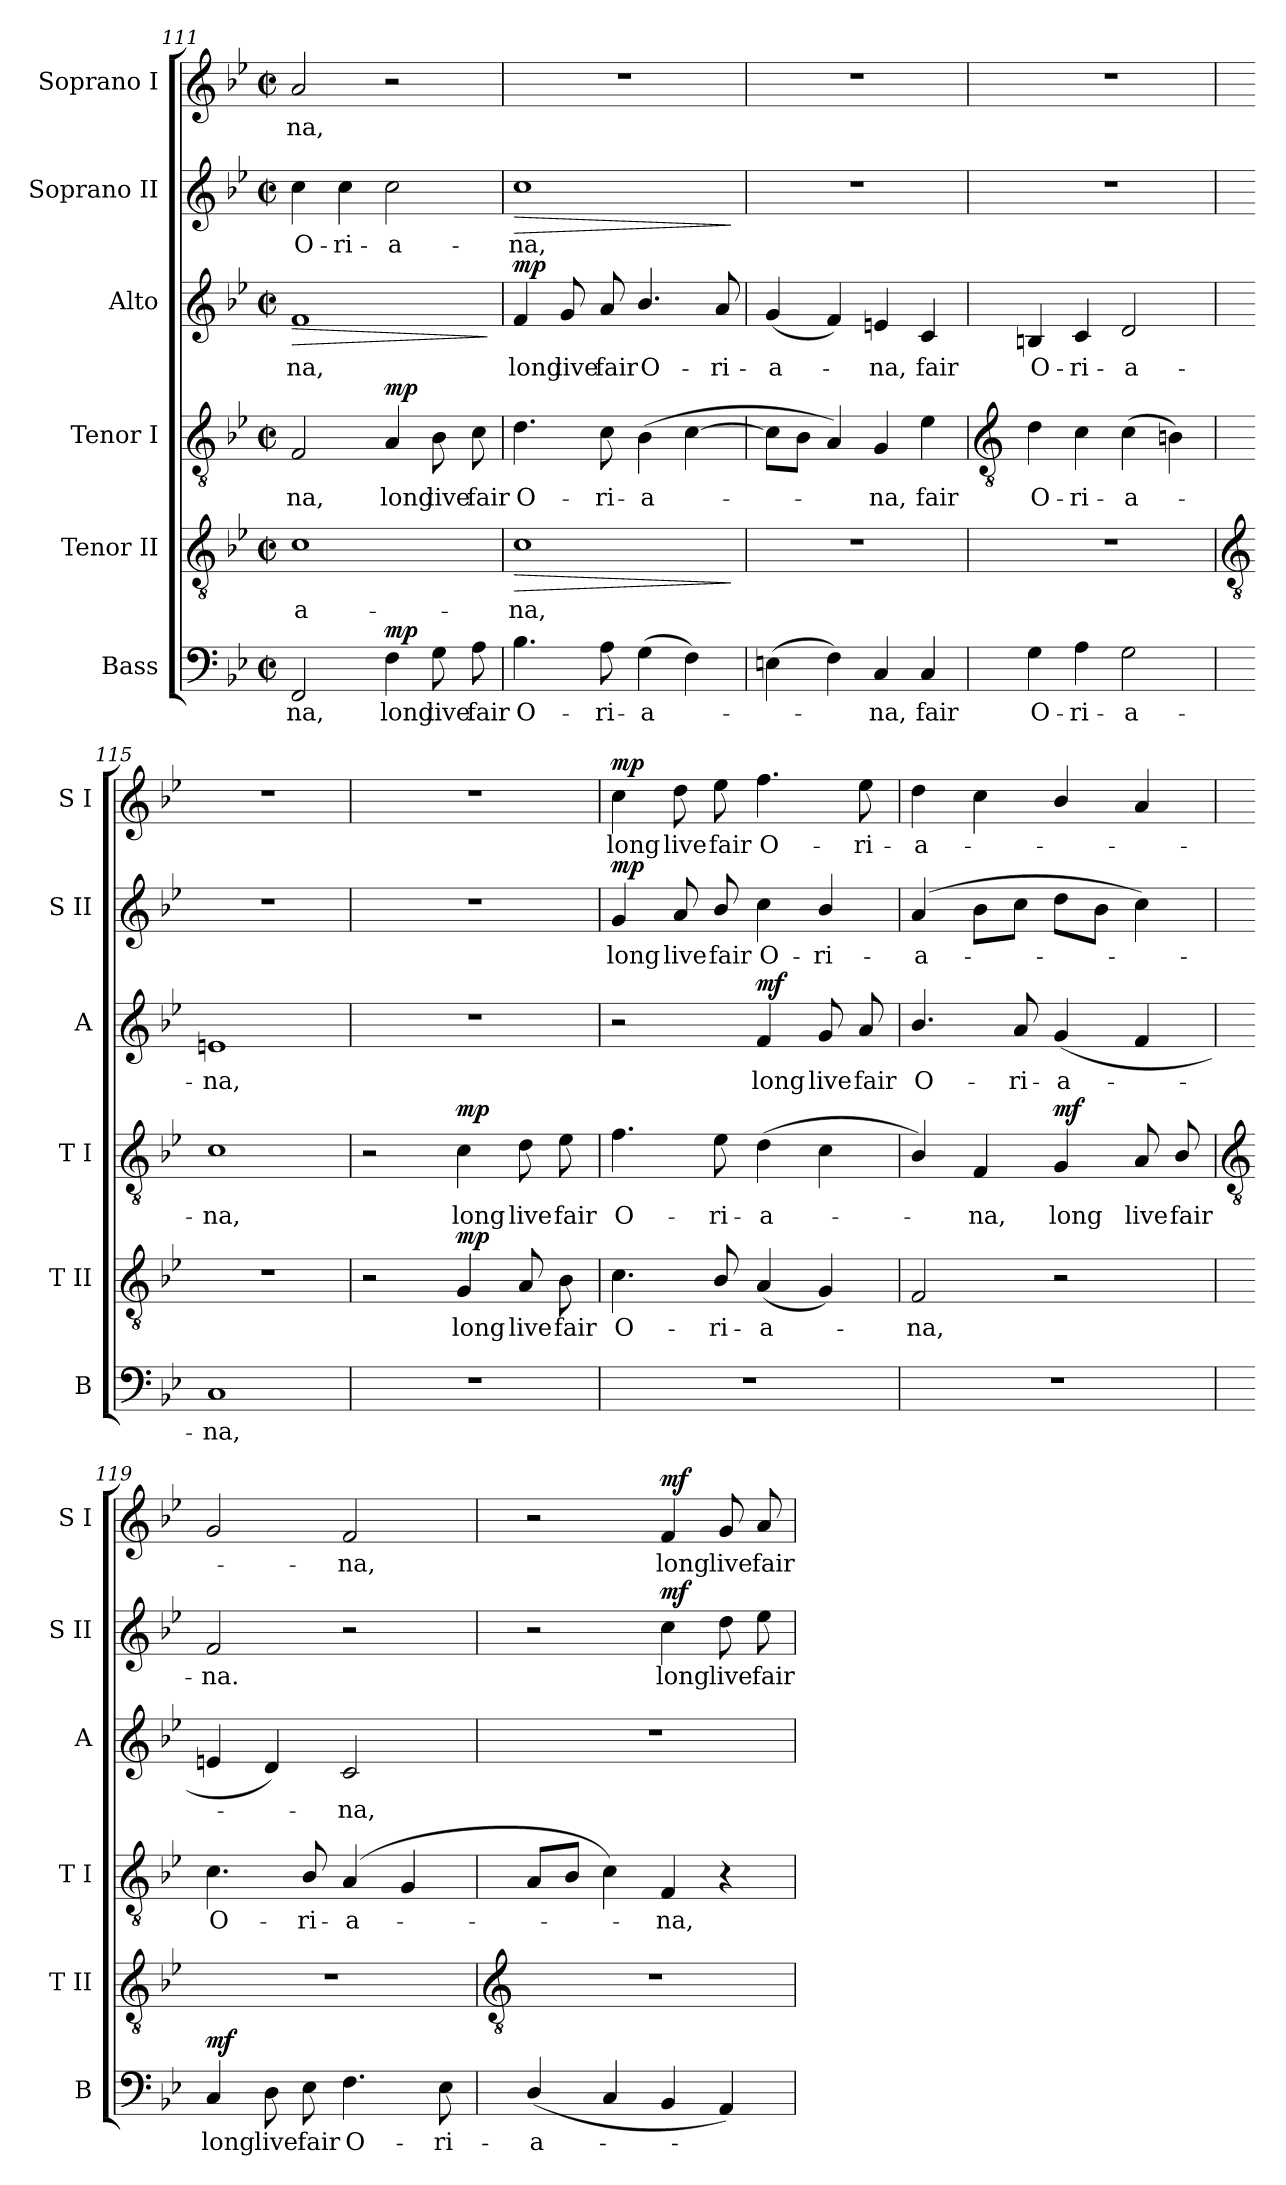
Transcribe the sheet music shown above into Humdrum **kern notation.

**kern	**text	**dynam	**kern	**text	**dynam	**kern	**text	**dynam	**kern	**text	**dynam	**kern	**text	**dynam	**kern	**text	**dynam
*part6	*part6	*part6	*part5	*part5	*part5	*part4	*part4	*part4	*part3	*part3	*part3	*part2	*part2	*part2	*part1	*part1	*part1
*staff6	*staff6	*staff6	*staff5	*staff5	*staff5	*staff4	*staff4	*staff4	*staff3	*staff3	*staff3	*staff2	*staff2	*staff2	*staff1	*staff1	*staff1
*I"Bass	*	*	*I"Tenor II	*	*	*I"Tenor I	*	*	*I"Alto	*	*	*I"Soprano II	*	*	*I"Soprano I	*	*
*I'B	*	*	*I'T II	*	*	*I'T I	*	*	*I'A	*	*	*I'S II	*	*	*I'S I	*	*
*clefF4	*	*	*clefGv2	*	*	*clefGv2	*	*	*clefG2	*	*	*clefG2	*	*	*clefG2	*	*
*k[b-e-]	*	*	*k[b-e-]	*	*	*k[b-e-]	*	*	*k[b-e-]	*	*	*k[b-e-]	*	*	*k[b-e-]	*	*
*B-:	*	*	*B-:	*	*	*B-:	*	*	*B-:	*	*	*B-:	*	*	*B-:	*	*
*M2/2	*	*	*M2/2	*	*	*M2/2	*	*	*M2/2	*	*	*M2/2	*	*	*M2/2	*	*
*met(c|)	*	*	*met(c|)	*	*	*met(c|)	*	*	*met(c|)	*	*	*met(c|)	*	*	*met(c|)	*	*
=111	=111	=111	=111	=111	=111	=111	=111	=111	=111	=111	=111	=111	=111	=111	=111	=111	=111
!	!LO:LY:b	!	!	!LO:LY:b	!	!	!LO:LY:b	!	!	!LO:LY:b	!LO:HP:b	!	!LO:LY:b	!	!	!LO:LY:b	!
2FF	na,	.	1c	-a-	.	2F	-na,	.	1f	na,	>	4cc	O-	.	2a	-na,	.
!	!	!	!	!	!	!	!	!	!	!	!	!	!LO:LY:b	!	!	!	!
.	.	.	.	.	.	.	.	.	.	.	.	4cc	-ri-	.	.	.	.
!	!LO:LY:b	!LO:DY:b	!	!	!	!	!LO:LY:b	!LO:DY:b	!	!	!	!	!LO:LY:b	!	!	!	!
4F	long	mp	.	.	.	4A	long	mp	.	.	.	2cc	-a-	.	2r	.	.
!	!LO:LY:b	!	!	!	!	!	!LO:LY:b	!	!	!	!	!	!	!	!	!	!
8G	live	.	.	.	.	8B-	live	.	.	.	.	.	.	.	.	.	.
!	!LO:LY:b	!	!	!	!	!	!LO:LY:b	!	!	!	!	!	!	!	!	!	!
8A	fair	.	.	.	.	8c	fair	.	.	.	.	.	.	.	.	.	.
.	.	.	.	.	.	.	.	.	.	.	]	.	.	.	.	.	.
=112	=112	=112	=112	=112	=112	=112	=112	=112	=112	=112	=112	=112	=112	=112	=112	=112	=112
!	!LO:LY:b	!	!	!LO:LY:b	!LO:HP:b	!	!LO:LY:b	!	!	!LO:LY:b	!LO:DY:b	!	!LO:LY:b	!LO:HP:b	!	!	!
4.B-	O-	.	1c	-na,	>	4.d	O-	.	4f	long	mp	1cc	-na,	>	1r	.	.
!	!	!	!	!	!	!	!	!	!	!LO:LY:b	!	!	!	!	!	!	!
.	.	.	.	.	.	.	.	.	8g	live	.	.	.	.	.	.	.
!	!LO:LY:b	!	!	!	!	!	!LO:LY:b	!	!	!LO:LY:b	!	!	!	!	!	!	!
8A	-ri-	.	.	.	.	8c	-ri-	.	8a	fair	.	.	.	.	.	.	.
!	!LO:LY:b	!	!	!	!	!	!LO:LY:b	!	!	!LO:LY:b	!	!	!	!	!	!	!
(>4G	-a-	.	.	.	.	(>4B-	-a-	.	4.b-/	O-	.	.	.	.	.	.	.
4F)	.	.	.	.	.	[4c	.	.	.	.	.	.	.	.	.	.	.
!	!	!	!	!	!	!	!	!	!	!LO:LY:b	!	!	!	!	!	!	!
.	.	.	.	.	.	.	.	.	8a	-ri-	.	.	.	.	.	.	.
.	.	.	.	.	]	.	.	.	.	.	.	.	.	]	.	.	.
=113	=113	=113	=113	=113	=113	=113	=113	=113	=113	=113	=113	=113	=113	=113	=113	=113	=113
!	!	!	!	!	!	!	!	!	!	!LO:LY:b	!	!	!	!	!	!	!
(>4En	.	.	1r	.	.	8cL]	.	.	(<4g	-a-	.	1r	.	.	1r	.	.
.	.	.	.	.	.	8B-J	.	.	.	.	.	.	.	.	.	.	.
4F)	.	.	.	.	.	4A)	.	.	4f)	.	.	.	.	.	.	.	.
!	!LO:LY:b	!	!	!	!	!	!LO:LY:b	!	!	!LO:LY:b	!	!	!	!	!	!	!
4C	na,	.	.	.	.	4G	na,	.	4en	na,	.	.	.	.	.	.	.
!	!LO:LY:b	!	!	!	!	!	!LO:LY:b	!	!	!LO:LY:b	!	!	!	!	!	!	!
4C	fair	.	.	.	.	4e-	fair	.	4c	fair	.	.	.	.	.	.	.
!!LO:LB:g=z
=114	=114	=114	=114	=114	=114	=114	=114	=114	=114	=114	=114	=114	=114	=114	=114	=114	=114
*	*	*	*	*	*	*clefGv2	*	*	*	*	*	*	*	*	*	*	*
!	!LO:LY:b	!	!	!	!	!	!LO:LY:b	!	!	!LO:LY:b	!	!	!	!	!	!	!
4G	O-	.	1r	.	.	4d	O-	.	4Bn	O-	.	1r	.	.	1r	.	.
!	!LO:LY:b	!	!	!	!	!	!LO:LY:b	!	!	!LO:LY:b	!	!	!	!	!	!	!
4A	-ri-	.	.	.	.	4c	-ri-	.	4c	-ri-	.	.	.	.	.	.	.
!	!LO:LY:b	!	!	!	!	!	!LO:LY:b	!	!	!LO:LY:b	!	!	!	!	!	!	!
2G	-a-	.	.	.	.	(>4c	-a-	.	2d	-a-	.	.	.	.	.	.	.
.	.	.	.	.	.	4Bn)	.	.	.	.	.	.	.	.	.	.	.
!!LO:LB:g=z
=115	=115	=115	=115	=115	=115	=115	=115	=115	=115	=115	=115	=115	=115	=115	=115	=115	=115
*	*	*	*clefGv2	*	*	*	*	*	*	*	*	*	*	*	*	*	*
!	!LO:LY:b	!	!	!	!	!	!LO:LY:b	!	!	!LO:LY:b	!	!	!	!	!	!	!
1C	-na,	.	1r	.	.	1c	na,	.	1en	-na,	.	1r	.	.	1r	.	.
=116	=116	=116	=116	=116	=116	=116	=116	=116	=116	=116	=116	=116	=116	=116	=116	=116	=116
1r	.	.	2r	.	.	2r	.	.	1r	.	.	1r	.	.	1r	.	.
!	!	!	!	!LO:LY:b	!LO:DY:b	!	!LO:LY:b	!LO:DY:b	!	!	!	!	!	!	!	!	!
.	.	.	4G	long	mp	4c	long	mp	.	.	.	.	.	.	.	.	.
!	!	!	!	!LO:LY:b	!	!	!LO:LY:b	!	!	!	!	!	!	!	!	!	!
.	.	.	8A	live	.	8d	live	.	.	.	.	.	.	.	.	.	.
!	!	!	!	!LO:LY:b	!	!	!LO:LY:b	!	!	!	!	!	!	!	!	!	!
.	.	.	8B-	fair	.	8e-	fair	.	.	.	.	.	.	.	.	.	.
=117	=117	=117	=117	=117	=117	=117	=117	=117	=117	=117	=117	=117	=117	=117	=117	=117	=117
!	!	!	!	!LO:LY:b	!	!	!LO:LY:b	!	!	!	!	!	!LO:LY:b	!LO:DY:b	!	!LO:LY:b	!LO:DY:b
1r	.	.	4.c	O-	.	4.f	O-	.	2r	.	.	4g	long	mp	4cc	long	mp
!	!	!	!	!	!	!	!	!	!	!	!	!	!LO:LY:b	!	!	!LO:LY:b	!
.	.	.	.	.	.	.	.	.	.	.	.	8a	live	.	8dd	live	.
!	!	!	!	!LO:LY:b	!	!	!LO:LY:b	!	!	!	!	!	!LO:LY:b	!	!	!LO:LY:b	!
.	.	.	8B-/	-ri-	.	8e-	-ri-	.	.	.	.	8b-/	fair	.	8ee-	fair	.
!	!	!	!	!LO:LY:b	!	!	!LO:LY:b	!	!	!LO:LY:b	!LO:DY:b	!	!LO:LY:b	!	!	!LO:LY:b	!
.	.	.	(<4A	-a-	.	(>4d	-a-	.	4f	long	mf	4cc	O-	.	4.ff	O-	.
!	!	!	!	!	!	!	!	!	!	!LO:LY:b	!	!	!LO:LY:b	!	!	!	!
.	.	.	4G)	.	.	4c	.	.	8g	live	.	4b-/	-ri-	.	.	.	.
!	!	!	!	!	!	!	!	!	!	!LO:LY:b	!	!	!	!	!	!LO:LY:b	!
.	.	.	.	.	.	.	.	.	8a	fair	.	.	.	.	8ee-	-ri-	.
=118	=118	=118	=118	=118	=118	=118	=118	=118	=118	=118	=118	=118	=118	=118	=118	=118	=118
!	!	!	!	!LO:LY:b	!	!	!	!	!	!LO:LY:b	!	!	!LO:LY:b	!	!	!LO:LY:b	!
1r	.	.	2F	na,	.	4B-/)	.	.	4.b-/	O-	.	(>4a	-a-	.	4dd	-a-	.
!	!	!	!	!	!	!	!LO:LY:b	!	!	!	!	!	!	!	!	!	!
.	.	.	.	.	.	4F	na,	.	.	.	.	8b-L	.	.	4cc	.	.
!	!	!	!	!	!	!	!	!	!	!LO:LY:b	!	!	!	!	!	!	!
.	.	.	.	.	.	.	.	.	8a	-ri-	.	8ccJ	.	.	.	.	.
!	!	!	!	!	!	!	!LO:LY:b	!LO:DY:b	!	!LO:LY:b	!	!	!	!	!	!	!
.	.	.	2r	.	.	4G	long	mf	(<4g	-a-	.	8ddL	.	.	4b-/	.	.
.	.	.	.	.	.	.	.	.	.	.	.	8b-J	.	.	.	.	.
!	!	!	!	!	!	!	!LO:LY:b	!	!	!	!	!	!	!	!	!	!
.	.	.	.	.	.	8A	live	.	4f	.	.	4cc)	.	.	4a	.	.
!	!	!	!	!	!	!	!LO:LY:b	!	!	!	!	!	!	!	!	!	!
.	.	.	.	.	.	8B-/	fair	.	.	.	.	.	.	.	.	.	.
!!LO:LB:g=z
=119	=119	=119	=119	=119	=119	=119	=119	=119	=119	=119	=119	=119	=119	=119	=119	=119	=119
*	*	*	*	*	*	*clefGv2	*	*	*	*	*	*	*	*	*	*	*
!	!LO:LY:b	!LO:DY:b	!	!	!	!	!LO:LY:b	!	!	!	!	!	!LO:LY:b	!	!	!	!
4C	long	mf	1r	.	.	4.c	O-	.	4en	.	.	2f	na.	.	2g	.	.
!	!LO:LY:b	!	!	!	!	!	!	!	!	!	!	!	!	!	!	!	!
8D	live	.	.	.	.	.	.	.	4d)	.	.	.	.	.	.	.	.
!	!LO:LY:b	!	!	!	!	!	!LO:LY:b	!	!	!	!	!	!	!	!	!	!
8E-	fair	.	.	.	.	8B-/	-ri-	.	.	.	.	.	.	.	.	.	.
!	!LO:LY:b	!	!	!	!	!	!LO:LY:b	!	!	!LO:LY:b	!	!	!	!	!	!LO:LY:b	!
4.F	O-	.	.	.	.	(<4A	-a-	.	2c	na,	.	2r	.	.	2f	na,	.
.	.	.	.	.	.	4G	.	.	.	.	.	.	.	.	.	.	.
!	!LO:LY:b	!	!	!	!	!	!	!	!	!	!	!	!	!	!	!	!
8E-	-ri-	.	.	.	.	.	.	.	.	.	.	.	.	.	.	.	.
!!LO:LB:g=z
=120	=120	=120	=120	=120	=120	=120	=120	=120	=120	=120	=120	=120	=120	=120	=120	=120	=120
*	*	*	*clefGv2	*	*	*	*	*	*	*	*	*	*	*	*	*	*
!	!LO:LY:b	!	!	!	!	!	!	!	!	!	!	!	!	!	!	!	!
(<4D/	-a-	.	1r	.	.	8AL	.	.	1r	.	.	2r	.	.	2r	.	.
.	.	.	.	.	.	8B-J	.	.	.	.	.	.	.	.	.	.	.
4C	.	.	.	.	.	4c)	.	.	.	.	.	.	.	.	.	.	.
!	!	!	!	!	!	!	!LO:LY:b	!	!	!	!	!	!LO:LY:b	!LO:DY:b	!	!LO:LY:b	!LO:DY:b
4BB-	.	.	.	.	.	4F	na,	.	.	.	.	4cc	long	mf	4f	long	mf
!	!	!	!	!	!	!	!	!	!	!	!	!	!LO:LY:b	!	!	!LO:LY:b	!
4AA)	.	.	.	.	.	4r	.	.	.	.	.	8dd	live	.	8g	live	.
!	!	!	!	!	!	!	!	!	!	!	!	!	!LO:LY:b	!	!	!LO:LY:b	!
.	.	.	.	.	.	.	.	.	.	.	.	8ee-	fair	.	8a	fair	.
=	=	=	=	=	=	=	=	=	=	=	=	=	=	=	=	=	=
*-	*-	*-	*-	*-	*-	*-	*-	*-	*-	*-	*-	*-	*-	*-	*-	*-	*-
